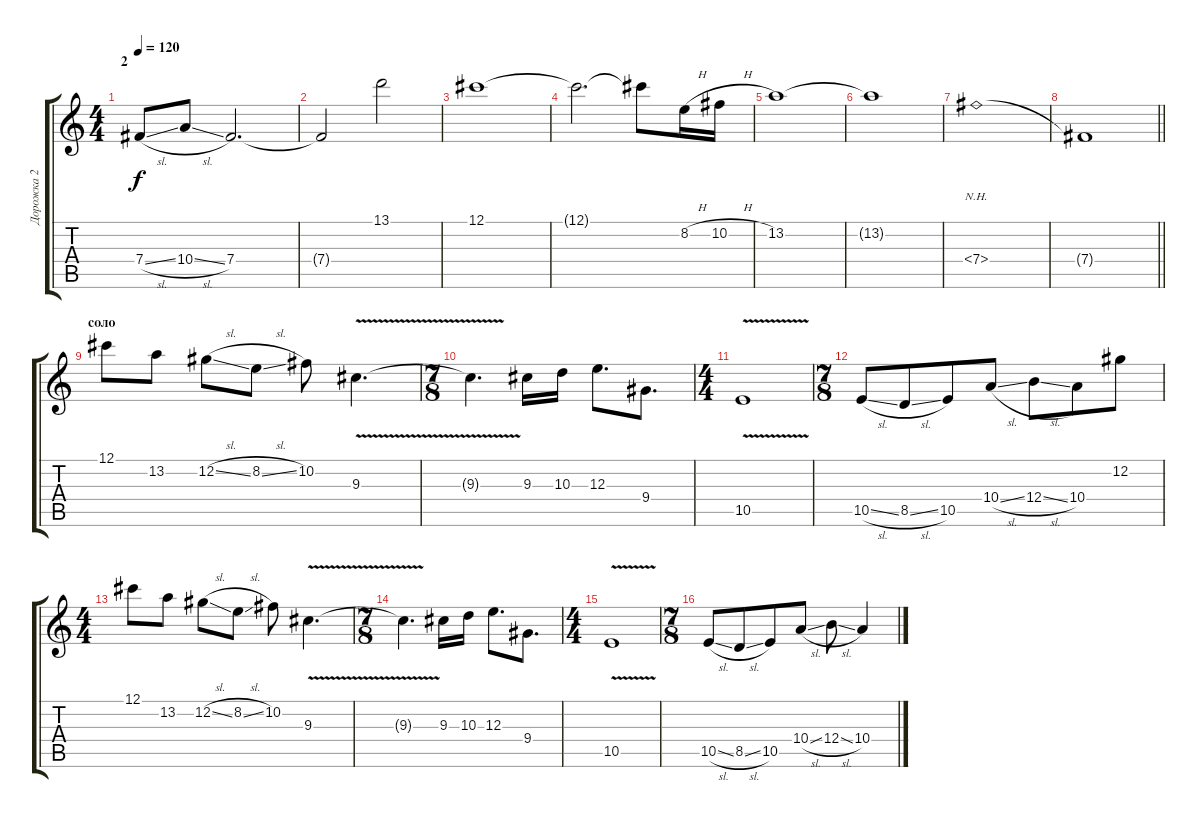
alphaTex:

\track ("Дорожка 2" "Дорожка 2") {instrument distortionguitar}
\staff {score tabs}
\tuning (Db4 Ab3 E3 B2 Gb2 B1) {hide}
\ts (4 4)
\section ("" "2")
\tempo 120
\clef g2
\ks c
7.4{sl}.8{dy f} 10.4{sl}.8 7.4.2{d} |
7.4{t}.2 13.1.2 |
12.1.1 |
12.1{t}.2{d} 12.1{t}.8 8.2{h}.16 10.2{h}.16 |
13.2.1 |
13.2{t}.1 |
7.4{nh}.1 |
\barLineRight lightlight
7.4{t}.1 |
\section ("" "соло")
12.1.8{instrument distortionguitar} 13.2.8 12.2{sl}.8 8.2{sl}.8 10.2.8 9.3{v}.4{d} |
\ts (7 8)
9.3{t}.4{d} 9.3.16 10.3.16 12.3.8{d} 9.4.8{d} |
\ts (4 4)
10.5{v}.1 |
\ts (7 8)
10.5{sl}.8 8.5{sl}.8 10.5.8 10.4{sl}.8 12.4{sl}.8 10.4.8 12.2.8 |
\ts (4 4)
12.1.8 13.2.8 12.2{sl}.8 8.2{sl}.8 10.2.8 9.3{v}.4{d} |
\ts (7 8)
9.3{t}.4{d} 9.3.16 10.3.16 12.3.8{d} 9.4.8{d} |
\ts (4 4)
10.5{v}.1 |
\ts (7 8)
10.5{sl}.8 8.5{sl}.8 10.5.8 10.4{sl}.8 12.4{sl}.8 10.4.4
